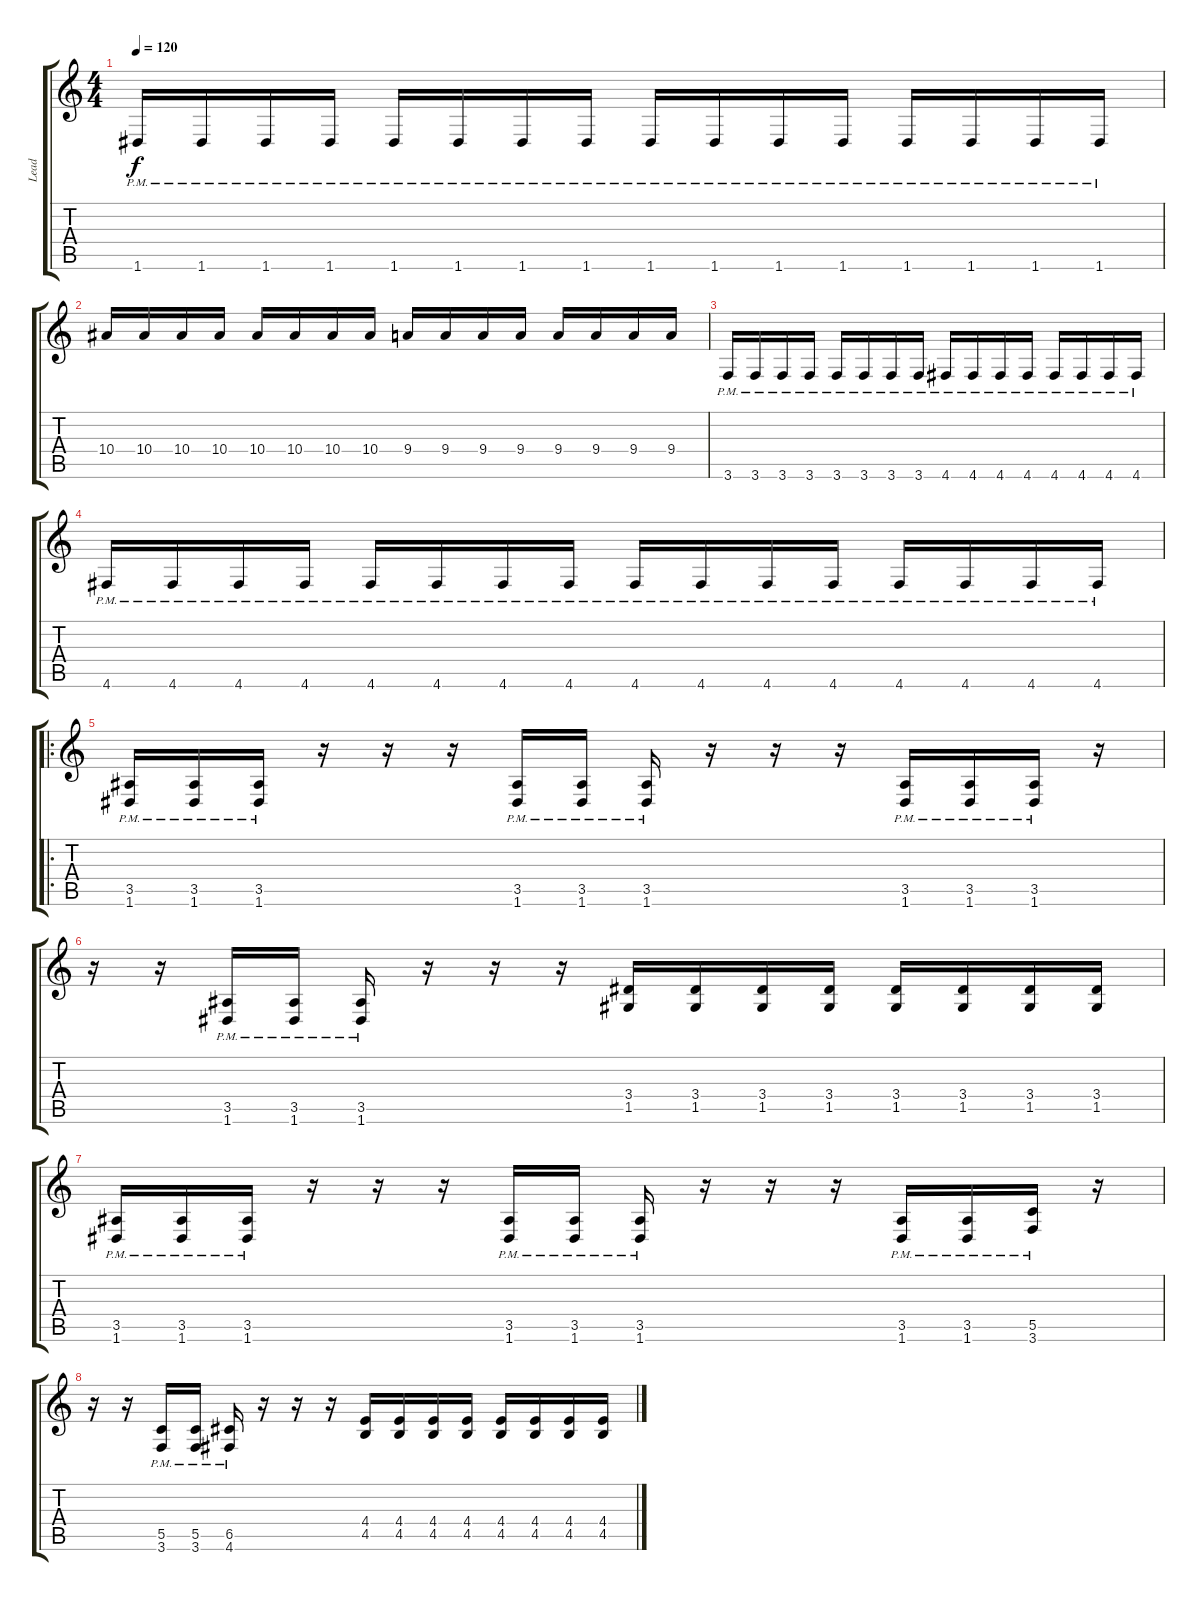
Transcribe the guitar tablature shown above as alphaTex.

\track ("Lead" "Lead") {instrument distortionguitar}
\staff {score tabs}
\tuning (D4 A3 F3 C3 G2 D2) {hide}
\ts (4 4)
\tempo 120
\clef g2
\ks c
1.6{pm}.16{dy f} 1.6{pm}.16 1.6{pm}.16 1.6{pm}.16 1.6{pm}.16 1.6{pm}.16 1.6{pm}.16 1.6{pm}.16 1.6{pm}.16 1.6{pm}.16 1.6{pm}.16 1.6{pm}.16 1.6{pm}.16 1.6{pm}.16 1.6{pm}.16 1.6{pm}.16 |
10.4.16 10.4.16 10.4.16 10.4.16 10.4.16 10.4.16 10.4.16 10.4.16 9.4.16 9.4.16 9.4.16 9.4.16 9.4.16 9.4.16 9.4.16 9.4.16 |
3.6{pm}.16 3.6{pm}.16 3.6{pm}.16 3.6{pm}.16 3.6{pm}.16 3.6{pm}.16 3.6{pm}.16 3.6{pm}.16 4.6{pm}.16 4.6{pm}.16 4.6{pm}.16 4.6{pm}.16 4.6{pm}.16 4.6{pm}.16 4.6{pm}.16 4.6{pm}.16 |
4.6{pm}.16 4.6{pm}.16 4.6{pm}.16 4.6{pm}.16 4.6{pm}.16 4.6{pm}.16 4.6{pm}.16 4.6{pm}.16 4.6{pm}.16 4.6{pm}.16 4.6{pm}.16 4.6{pm}.16 4.6{pm}.16 4.6{pm}.16 4.6{pm}.16 4.6{pm}.16 |
\ro
(3.5{pm} 1.6{pm}).16 (3.5{pm} 1.6{pm}).16 (3.5{pm} 1.6{pm}).16 r.16 r.16 r.16 (3.5{pm} 1.6{pm}).16 (3.5{pm} 1.6{pm}).16 (3.5{pm} 1.6{pm}).16 r.16 r.16 r.16 (3.5{pm} 1.6{pm}).16 (3.5{pm} 1.6{pm}).16 (3.5{pm} 1.6{pm}).16 r.16 |
r.16 r.16 (3.5{pm} 1.6{pm}).16 (3.5{pm} 1.6{pm}).16 (3.5{pm} 1.6{pm}).16 r.16 r.16 r.16 (3.4 1.5).16 (3.4 1.5).16 (3.4 1.5).16 (3.4 1.5).16 (3.4 1.5).16 (3.4 1.5).16 (3.4 1.5).16 (3.4 1.5).16 |
(3.5{pm} 1.6{pm}).16 (3.5{pm} 1.6{pm}).16 (3.5{pm} 1.6{pm}).16 r.16 r.16 r.16 (3.5{pm} 1.6{pm}).16 (3.5{pm} 1.6{pm}).16 (3.5{pm} 1.6{pm}).16 r.16 r.16 r.16 (3.5{pm} 1.6{pm}).16 (3.5{pm} 1.6{pm}).16 (5.5{pm} 3.6{pm}).16 r.16 |
r.16 r.16 (5.5 3.6{pm}).16 (5.5{pm} 3.6{pm}).16 (6.5{pm} 4.6{pm}).16 r.16 r.16 r.16 (4.4 4.5).16 (4.4 4.5).16 (4.4 4.5).16 (4.4 4.5).16 (4.4 4.5).16 (4.4 4.5).16 (4.4 4.5).16 (4.4 4.5).16
